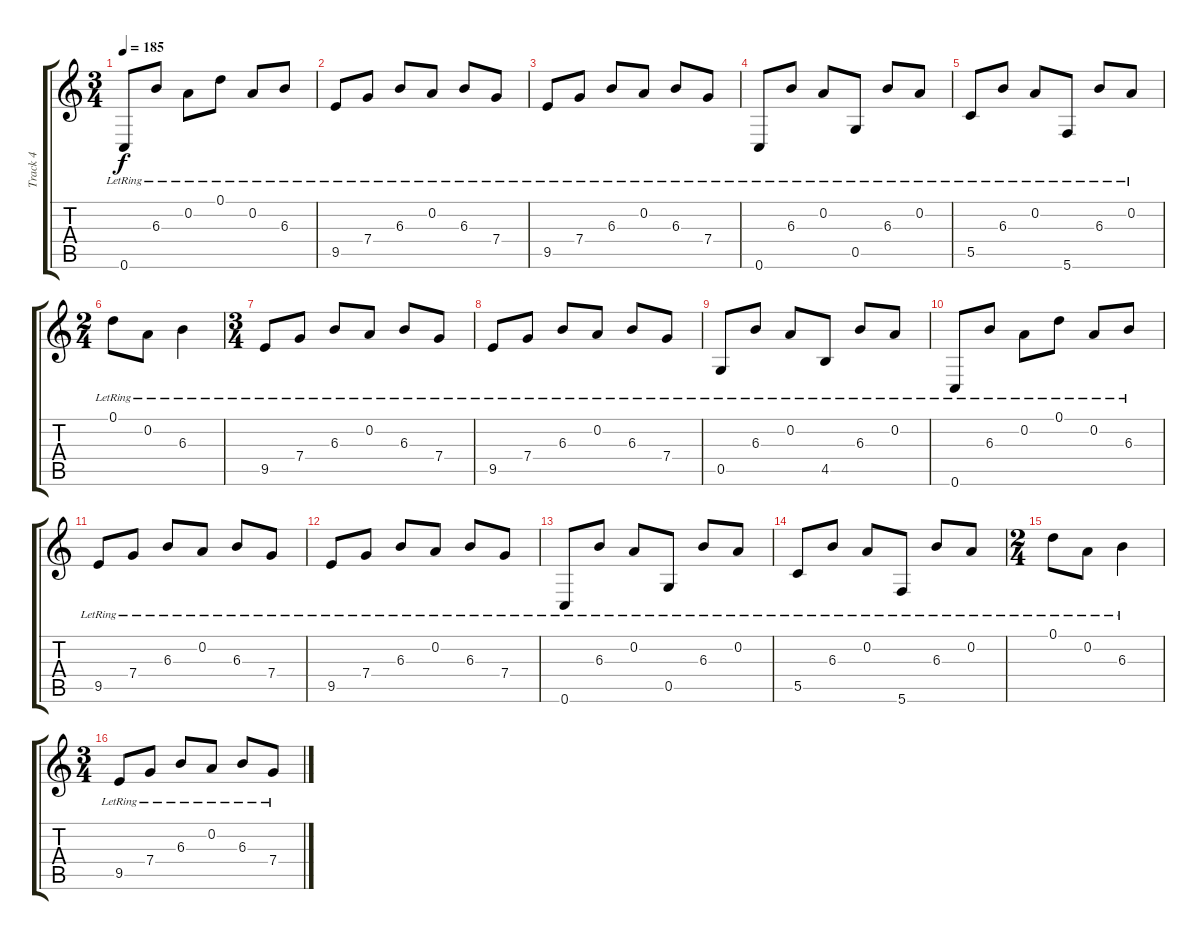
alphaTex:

\track ("Track 4" "Track 4") {instrument electricguitarclean}
\staff {score tabs}
\tuning (D4 A3 F3 C3 G2 C2) {hide}
\ts (3 4)
\tempo 185
\clef g2
\ks c
0.6{lr}.8{dy f} 6.3{lr}.8 0.2{lr}.8 0.1{lr}.8 0.2{lr}.8 6.3{lr}.8 |
9.5{lr}.8 7.4{lr}.8 6.3{lr}.8 0.2{lr}.8 6.3{lr}.8 7.4{lr}.8 |
9.5{lr}.8 7.4{lr}.8 6.3{lr}.8 0.2{lr}.8 6.3{lr}.8 7.4{lr}.8 |
0.6{lr}.8 6.3{lr}.8 0.2{lr}.8 0.5{lr}.8 6.3{lr}.8 0.2{lr}.8 |
5.5{lr}.8 6.3{lr}.8 0.2{lr}.8 5.6{lr}.8 6.3{lr}.8 0.2{lr}.8 |
\ts (2 4)
0.1{lr}.8 0.2{lr}.8 6.3{lr}.4 |
\ts (3 4)
9.5{lr}.8 7.4{lr}.8 6.3{lr}.8 0.2{lr}.8 6.3{lr}.8 7.4{lr}.8 |
9.5{lr}.8 7.4{lr}.8 6.3{lr}.8 0.2{lr}.8 6.3{lr}.8 7.4{lr}.8 |
0.5{lr}.8 6.3{lr}.8 0.2{lr}.8 4.5{lr}.8 6.3{lr}.8 0.2{lr}.8 |
0.6{lr}.8 6.3{lr}.8 0.2{lr}.8 0.1{lr}.8 0.2{lr}.8 6.3{lr}.8 |
9.5{lr}.8 7.4{lr}.8 6.3{lr}.8 0.2{lr}.8 6.3{lr}.8 7.4{lr}.8 |
9.5{lr}.8 7.4{lr}.8 6.3{lr}.8 0.2{lr}.8 6.3{lr}.8 7.4{lr}.8 |
0.6{lr}.8 6.3{lr}.8 0.2{lr}.8 0.5{lr}.8 6.3{lr}.8 0.2{lr}.8 |
5.5{lr}.8 6.3{lr}.8 0.2{lr}.8 5.6{lr}.8 6.3{lr}.8 0.2{lr}.8 |
\ts (2 4)
0.1{lr}.8 0.2{lr}.8 6.3{lr}.4 |
\ts (3 4)
9.5{lr}.8 7.4{lr}.8 6.3{lr}.8 0.2{lr}.8 6.3{lr}.8 7.4{lr}.8
